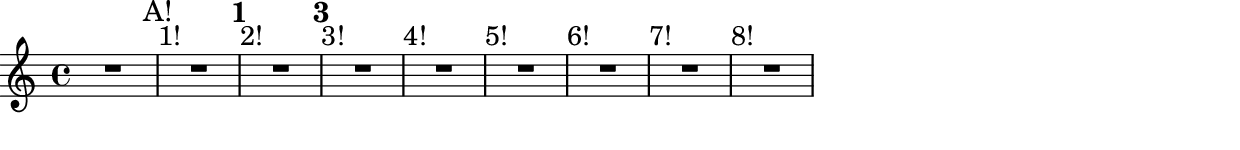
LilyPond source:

%% Generated by lilypond-book
%% Options: [exampleindent=10.16\mm,indent=0\mm,line-width=160\mm,paper-height=845.047\pt,paper-width=597.508\pt,papersize='(cons (* 597.508 pt) (* 845.047 pt))]
\include "lilypond-book-preamble.ly"


% ****************************************************************
% Start cut-&-pastable-section
% ****************************************************************

#(ly:set-option 'eps-box-padding 3.000000)



\paper {
  #(set-paper-size '(cons (* 597.508 pt) (* 845.047 pt)))
  indent = 0\mm
  line-width = 160\mm
  % offset the left padding, also add 1mm as lilypond creates cropped
  % images with a little space on the right
  line-width = #(- line-width (* mm  3.000000) (* mm 1))
}

\layout {
  
}




% ****************************************************************
% ly snippet:
% ****************************************************************
\sourcefilename "/lilypond-2.25.21/input/regression/mark-tracking-conflict-section-label.ly"
\sourcefileline 0
\version "2.23.6"
#(ly:set-option 'warning-as-error #t)

\header {
  texidoc = "LilyPond issues warnings when @code{\\sectionLabel}
conflicts with certain other simultaneous marks, and engraves only
the first.

Section labels 1! to@tie{}3! should appear with various rehearsal
marks.  Section labels 4! to@tie{}8! should appear alone."
}

\layout {
  \context {
    \Score
    rehearsalMarkFormatter = #format-mark-numbers
  }
}

\parallelMusic upper,lower {
  R1 \sectionLabel "1!" |
  R1 \mark "A!" |
  %% no warning

  R1 \sectionLabel "2!" |
  R1 \mark \default |
  %% no warning

  R1 \sectionLabel "3!" |
  R1 \mark 3    |
  %% no warning

  R1 \sectionLabel "4!" |
  R1 \segnoMark \default |
  #(ly:expect-warning (ly:translate-cpp-warning-scheme
                       "conflict with event: `%s'") "section-label-event")
  #(ly:expect-warning (ly:translate-cpp-warning-scheme
                       "discarding event: `%s'") "segno-mark-event")

  R1 \sectionLabel "5!" |
  R1 \segnoMark 5 |
  #(ly:expect-warning (ly:translate-cpp-warning-scheme
                       "conflict with event: `%s'") "section-label-event")
  #(ly:expect-warning (ly:translate-cpp-warning-scheme
                       "discarding event: `%s'") "segno-mark-event")

  R1 \sectionLabel "6!" |
  R1 \codaMark \default |
  #(ly:expect-warning (ly:translate-cpp-warning-scheme
                       "conflict with event: `%s'") "section-label-event")
  #(ly:expect-warning (ly:translate-cpp-warning-scheme
                       "discarding event: `%s'") "coda-mark-event")

  R1 \sectionLabel "7!" |
  R1 \codaMark 5 |
  #(ly:expect-warning (ly:translate-cpp-warning-scheme
                       "conflict with event: `%s'") "section-label-event")
  #(ly:expect-warning (ly:translate-cpp-warning-scheme
                       "discarding event: `%s'") "coda-mark-event")

  R1 \sectionLabel "8!" |
  R1 \sectionLabel "Yoda" |
  #(ly:expect-warning (ly:translate-cpp-warning-scheme
                       "conflict with event: `%s'") "section-label-event")
  #(ly:expect-warning (ly:translate-cpp-warning-scheme
                       "discarding event: `%s'") "section-label-event")

  R1 |
  R1 |
}

\new Staff <<
  \new Voice \upper
  \new Voice \lower
>>



% ****************************************************************
% end ly snippet
% ****************************************************************
